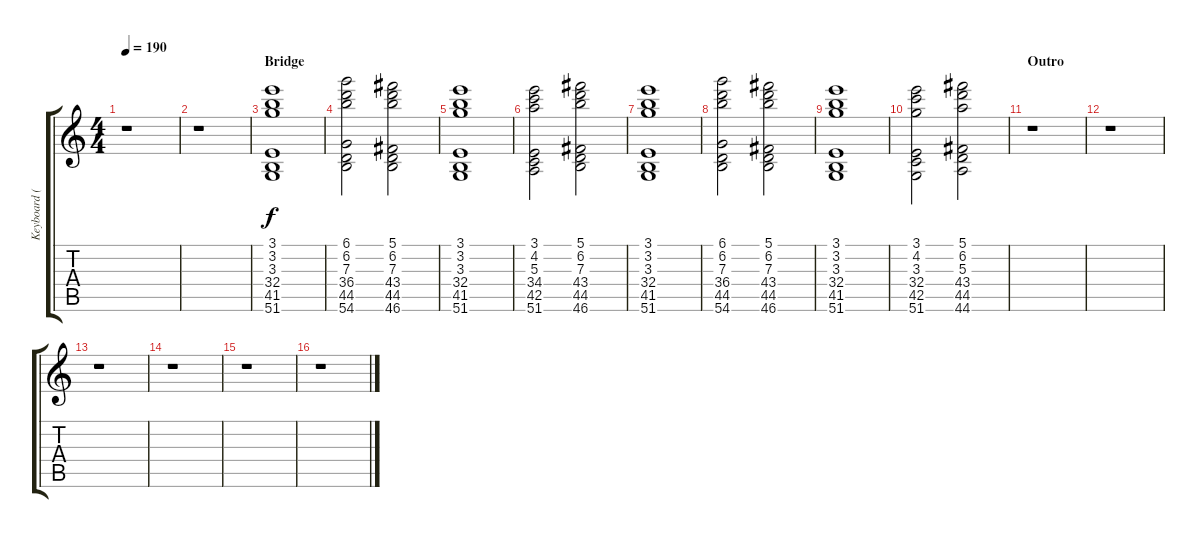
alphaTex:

\track ("Keyboard (Main Keyboard)" "Keyboard (") {instrument stringensemble1}
\staff {score tabs}
\tuning (Db4 Ab3 E3 B2 Gb2 Db2) {hide}
\ts (4 4)
\tempo 190
\clef g2
\ks c
r.1{dy f} |
r.1 |
\section ("" "Bridge")
(3.1 3.2 3.3 32.4 41.5 51.6).1 |
(6.1 6.2 7.3 36.4 44.5 54.6).2 (5.1 6.2 7.3 43.4 44.5 46.6).2 |
(3.1 3.2 3.3 32.4 41.5 51.6).1 |
(3.1 4.2 5.3 34.4 42.5 51.6).2 (5.1 6.2 7.3 43.4 44.5 46.6).2 |
(3.1 3.2 3.3 32.4 41.5 51.6).1 |
(6.1 6.2 7.3 36.4 44.5 54.6).2 (5.1 6.2 7.3 43.4 44.5 46.6).2 |
(3.1 3.2 3.3 32.4 41.5 51.6).1 |
(3.1 4.2 3.3 32.4 42.5 51.6).2 (5.1 6.2 5.3 43.4 44.5 44.6).2 |
\section ("" "Outro")
r.1 |
r.1 |
r.1 |
r.1 |
r.1 |
r.1
